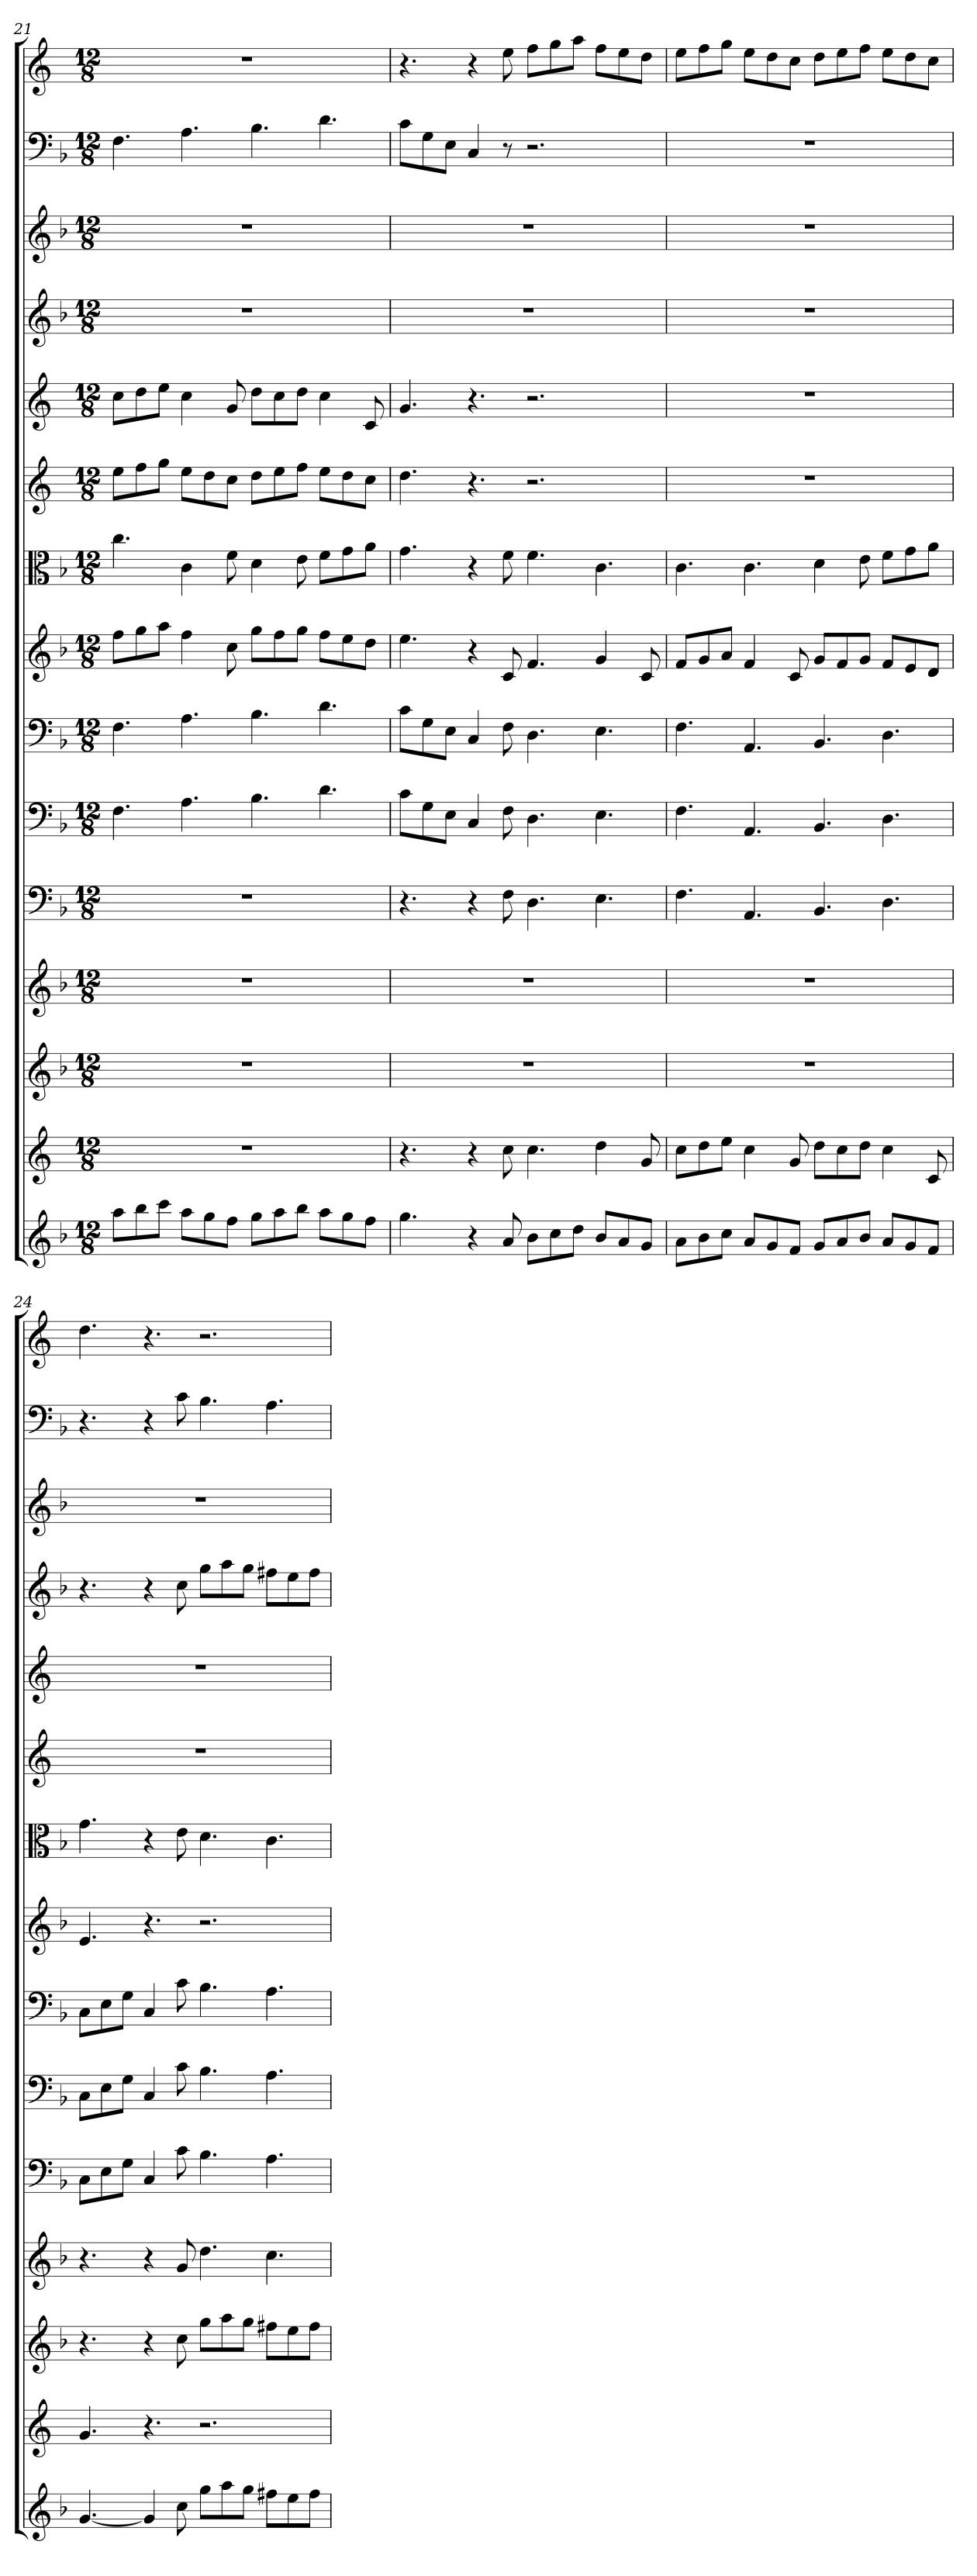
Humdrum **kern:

**kern	**kern	**kern	**kern	**kern	**kern	**kern	**kern	**kern	**kern	**kern	**kern	**kern	**kern	**kern
*part15	*part14	*part13	*part12	*part11	*part10	*part9	*part8	*part7	*part6	*part5	*part4	*part3	*part2	*part1
*staff15	*staff14	*staff13	*staff12	*staff11	*staff10	*staff9	*staff8	*staff7	*staff6	*staff5	*staff4	*staff3	*staff2	*staff1
*clefG2	*clefG2	*clefG2	*clefG2	*clefF4	*clefF4	*clefF4	*clefG2	*clefC3	*clefG2	*clefG2	*clefG2	*clefG2	*clefF4	*clefG2
*k[b-]	*k[]	*k[b-]	*k[b-]	*k[b-]	*k[b-]	*k[b-]	*k[b-]	*k[b-]	*k[]	*k[]	*k[b-]	*k[b-]	*k[b-]	*k[]
*M12/8	*M12/8	*M12/8	*M12/8	*M12/8	*M12/8	*M12/8	*M12/8	*M12/8	*M12/8	*M12/8	*M12/8	*M12/8	*M12/8	*M12/8
=21	=21	=21	=21	=21	=21	=21	=21	=21	=21	=21	=21	=21	=21	=21
8aa\L	1.r	1.r	1.r	1.r	4.F\	4.F\	8ff\L	4.cc\	8ee\L	8cc\L	1.r	1.r	4.F\	1.r
8bb-\	.	.	.	.	.	.	8gg\	.	8ff\	8dd\	.	.	.	.
8ccc\J	.	.	.	.	.	.	8aa\J	.	8gg\J	8ee\J	.	.	.	.
8aa\L	.	.	.	.	4.A\	4.A\	4ff\	4c\	8ee\L	4cc\	.	.	4.A\	.
8gg\	.	.	.	.	.	.	.	.	8dd\	.	.	.	.	.
8ff\J	.	.	.	.	.	.	8cc\	8f\	8cc\J	8g/	.	.	.	.
8gg\L	.	.	.	.	4.B-\	4.B-\	8gg\L	4d\	8dd\L	8dd\L	.	.	4.B-\	.
8aa\	.	.	.	.	.	.	8ff\	.	8ee\	8cc\	.	.	.	.
8bb-\J	.	.	.	.	.	.	8gg\J	8e\	8ff\J	8dd\J	.	.	.	.
8aa\L	.	.	.	.	4.d\	4.d\	8ff\L	8f\L	8ee\L	4cc\	.	.	4.d\	.
8gg\	.	.	.	.	.	.	8ee\	8g\	8dd\	.	.	.	.	.
8ff\J	.	.	.	.	.	.	8dd\J	8a\J	8cc\J	8c/	.	.	.	.
=22	=22	=22	=22	=22	=22	=22	=22	=22	=22	=22	=22	=22	=22	=22
4.gg\	4.r	1.r	1.r	4.r	8c\L	8c\L	4.ee\	4.g\	4.dd\	4.g/	1.r	1.r	8c\L	4.r
.	.	.	.	.	8G\	8G\	.	.	.	.	.	.	8G\	.
.	.	.	.	.	8E\J	8E\J	.	.	.	.	.	.	8E\J	.
4r	4r	.	.	4r	4C/	4C/	4r	4r	4.r	4.r	.	.	4C/	4r
8a/	8cc\	.	.	8F\	8F\	8F\	8c/	8f\	.	.	.	.	8r	8ee\
8b-\L	4.cc\	.	.	4.D\	4.D\	4.D\	4.f/	4.f\	2.r	2.r	.	.	2.r	8ff\L
8cc\	.	.	.	.	.	.	.	.	.	.	.	.	.	8gg\
8dd\J	.	.	.	.	.	.	.	.	.	.	.	.	.	8aa\J
8b-/L	4dd\	.	.	4.E\	4.E\	4.E\	4g/	4.c\	.	.	.	.	.	8ff\L
8a/	.	.	.	.	.	.	.	.	.	.	.	.	.	8ee\
8g/J	8g/	.	.	.	.	.	8c/	.	.	.	.	.	.	8dd\J
=23	=23	=23	=23	=23	=23	=23	=23	=23	=23	=23	=23	=23	=23	=23
8a\L	8cc\L	1.r	1.r	4.F\	4.F\	4.F\	8f/L	4.c\	1.r	1.r	1.r	1.r	1.r	8ee\L
8b-\	8dd\	.	.	.	.	.	8g/	.	.	.	.	.	.	8ff\
8cc\J	8ee\J	.	.	.	.	.	8a/J	.	.	.	.	.	.	8gg\J
8a/L	4cc\	.	.	4.AA/	4.AA/	4.AA/	4f/	4.c\	.	.	.	.	.	8ee\L
8g/	.	.	.	.	.	.	.	.	.	.	.	.	.	8dd\
8f/J	8g/	.	.	.	.	.	8c/	.	.	.	.	.	.	8cc\J
8g/L	8dd\L	.	.	4.BB-/	4.BB-/	4.BB-/	8g/L	4d\	.	.	.	.	.	8dd\L
8a/	8cc\	.	.	.	.	.	8f/	.	.	.	.	.	.	8ee\
8b-/J	8dd\J	.	.	.	.	.	8g/J	8e\	.	.	.	.	.	8ff\J
8a/L	4cc\	.	.	4.D\	4.D\	4.D\	8f/L	8f\L	.	.	.	.	.	8ee\L
8g/	.	.	.	.	.	.	8e/	8g\	.	.	.	.	.	8dd\
8f/J	8c/	.	.	.	.	.	8d/J	8a\J	.	.	.	.	.	8cc\J
=24	=24	=24	=24	=24	=24	=24	=24	=24	=24	=24	=24	=24	=24	=24
[4.g/	4.g/	4.r	4.r	8C\L	8C\L	8C\L	4.e/	4.g\	1.r	1.r	4.r	1.r	4.r	4.dd\
.	.	.	.	8E\	8E\	8E\	.	.	.	.	.	.	.	.
.	.	.	.	8G\J	8G\J	8G\J	.	.	.	.	.	.	.	.
4g/]	4.r	4r	4r	4C/	4C/	4C/	4.r	4r	.	.	4r	.	4r	4.r
8cc\	.	8cc\	8g/	8c\	8c\	8c\	.	8e\	.	.	8cc\	.	8c\	.
8gg\L	2.r	8gg\L	4.dd\	4.B-\	4.B-\	4.B-\	2.r	4.d\	.	.	8gg\L	.	4.B-\	2.r
8aa\	.	8aa\	.	.	.	.	.	.	.	.	8aa\	.	.	.
8gg\J	.	8gg\J	.	.	.	.	.	.	.	.	8gg\J	.	.	.
8ff#X\L	.	8ff#X\L	4.cc\	4.A\	4.A\	4.A\	.	4.c\	.	.	8ff#X\L	.	4.A\	.
8ee\	.	8ee\	.	.	.	.	.	.	.	.	8ee\	.	.	.
8ff#\J	.	8ff#\J	.	.	.	.	.	.	.	.	8ff#\J	.	.	.
=	=	=	=	=	=	=	=	=	=	=	=	=	=	=
*-	*-	*-	*-	*-	*-	*-	*-	*-	*-	*-	*-	*-	*-	*-
